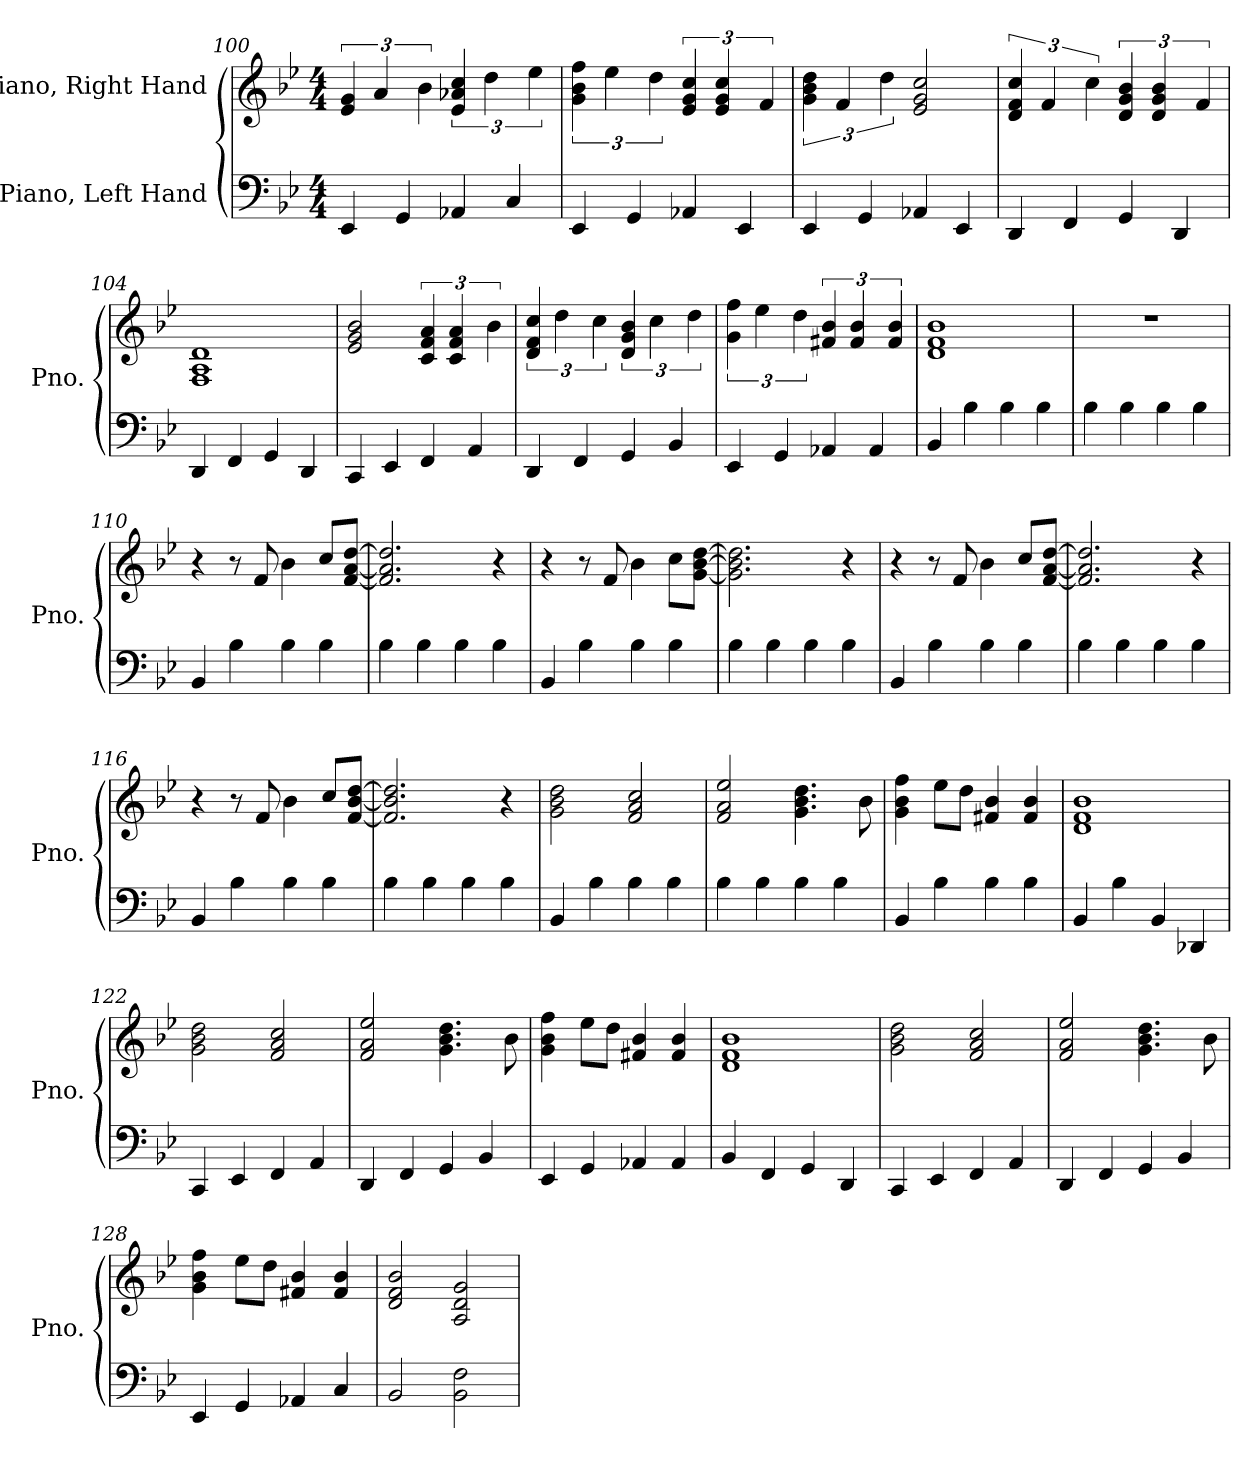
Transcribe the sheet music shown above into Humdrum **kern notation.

**kern	**kern
*part2	*part1
*staff2	*staff1
*I"Piano, Left Hand	*I"Piano, Right Hand
*I'Pno.	*I'Pno.
*clefF4	*clefG2
*k[b-e-]	*k[b-e-]
*M4/4	*M4/4
=100	=100
4EE-/	6e-/ 6g/
.	6a/
4GG/	.
.	6b-\
4AA-X/	6e-/ 6a-X/ 6cc/
.	6dd\
4C/	.
.	6ee-\
=101	=101
4EE-/	6g\ 6b-\ 6ff\
.	6ee-\
4GG/	.
.	6dd\
4AA-X/	6e-/ 6g/ 6cc/
.	6e-/ 6g/ 6cc/
4EE-/	.
.	6f/
=102	=102
4EE-/	6g\ 6b-\ 6dd\
.	6f/
4GG/	.
.	6dd\
4AA-X/	2e-/ 2g/ 2cc/
4EE-/	.
=103	=103
4DD/	6d/ 6f/ 6cc/
.	6f/
4FF/	.
.	6cc\
4GG/	6d/ 6g/ 6b-/
.	6d/ 6g/ 6b-/
4DD/	.
.	6f/
!!LO:LB:g=z
=104	=104
4DD/	1F 1A 1d
4FF/	.
4GG/	.
4DD/	.
=105	=105
4CC/	2e-/ 2g/ 2b-/
4EE-/	.
4FF/	6c/ 6f/ 6a/
.	6c/ 6f/ 6a/
4AA/	.
.	6b-\
=106	=106
4DD/	6d/ 6f/ 6cc/
.	6dd\
4FF/	.
.	6cc\
4GG/	6d/ 6g/ 6b-/
.	6cc\
4BB-/	.
.	6dd\
=107	=107
4EE-/	6g\ 6ff\
.	6ee-\
4GG/	.
.	6dd\
4AA-X/	6f#X/ 6b-/
.	6f#/ 6b-/
4AA-/	.
.	6f#/ 6b-/
=108	=108
4BB-/	1d 1f 1b-
4B-\	.
4B-\	.
4B-\	.
=109	=109
4B-\	1r
4B-\	.
4B-\	.
4B-\	.
=110	=110
4BB-/	4r
4B-\	8r
.	8f/
4B-\	4b-\
4B-\	8cc/L
.	[8f/ [8a/ [8dd/J
!!LO:LB:g=z
=111	=111
4B-\	2.f/] 2.a/] 2.dd/]
4B-\	.
4B-\	.
4B-\	4r
=112	=112
4BB-/	4r
4B-\	8r
.	8f/
4B-\	4b-\
4B-\	8cc\L
.	[8g\ [8b-\ [8dd\J
=113	=113
4B-\	2.g\] 2.b-\] 2.dd\]
4B-\	.
4B-\	.
4B-\	4r
=114	=114
4BB-/	4r
4B-\	8r
.	8f/
4B-\	4b-\
4B-\	8cc/L
.	[8f/ [8a/ [8dd/J
=115	=115
4B-\	2.f/] 2.a/] 2.dd/]
4B-\	.
4B-\	.
4B-\	4r
=116	=116
4BB-/	4r
4B-\	8r
.	8f/
4B-\	4b-\
4B-\	8cc/L
.	[8f/ [8b-/ [8dd/J
=117	=117
4B-\	2.f/] 2.b-/] 2.dd/]
4B-\	.
4B-\	.
4B-\	4r
!!LO:LB:g=z
=118	=118
4BB-/	2g\ 2b-\ 2dd\
4B-\	.
4B-\	2f/ 2a/ 2cc/
4B-\	.
=119	=119
4B-\	2f/ 2a/ 2ee-/
4B-\	.
4B-\	4.g\ 4.b-\ 4.dd\
4B-\	.
.	8b-\
=120	=120
4BB-/	4g\ 4b-\ 4ff\
4B-\	8ee-\L
.	8dd\J
4B-\	4f#X/ 4b-/
4B-\	4f#/ 4b-/
=121	=121
4BB-/	1d 1f 1b-
4B-\	.
4BB-/	.
4DD-X/	.
=122	=122
4CC/	2g\ 2b-\ 2dd\
4EE-/	.
4FF/	2f/ 2a/ 2cc/
4AA/	.
=123	=123
4DD/	2f/ 2a/ 2ee-/
4FF/	.
4GG/	4.g\ 4.b-\ 4.dd\
4BB-/	.
.	8b-\
=124	=124
4EE-/	4g\ 4b-\ 4ff\
4GG/	8ee-\L
.	8dd\J
4AA-X/	4f#X/ 4b-/
4AA-/	4f#/ 4b-/
!!LO:LB:g=z
=125	=125
4BB-/	1d 1f 1b-
4FF/	.
4GG/	.
4DD/	.
=126	=126
4CC/	2g\ 2b-\ 2dd\
4EE-/	.
4FF/	2f/ 2a/ 2cc/
4AA/	.
=127	=127
4DD/	2f/ 2a/ 2ee-/
4FF/	.
4GG/	4.g\ 4.b-\ 4.dd\
4BB-/	.
.	8b-\
=128	=128
4EE-/	4g\ 4b-\ 4ff\
4GG/	8ee-\L
.	8dd\J
4AA-X/	4f#X/ 4b-/
4C/	4f#/ 4b-/
=129	=129
2BB-/	2d/ 2f/ 2b-/
2BB-\ 2F\	2A/ 2d/ 2g/
=	=
*-	*-
